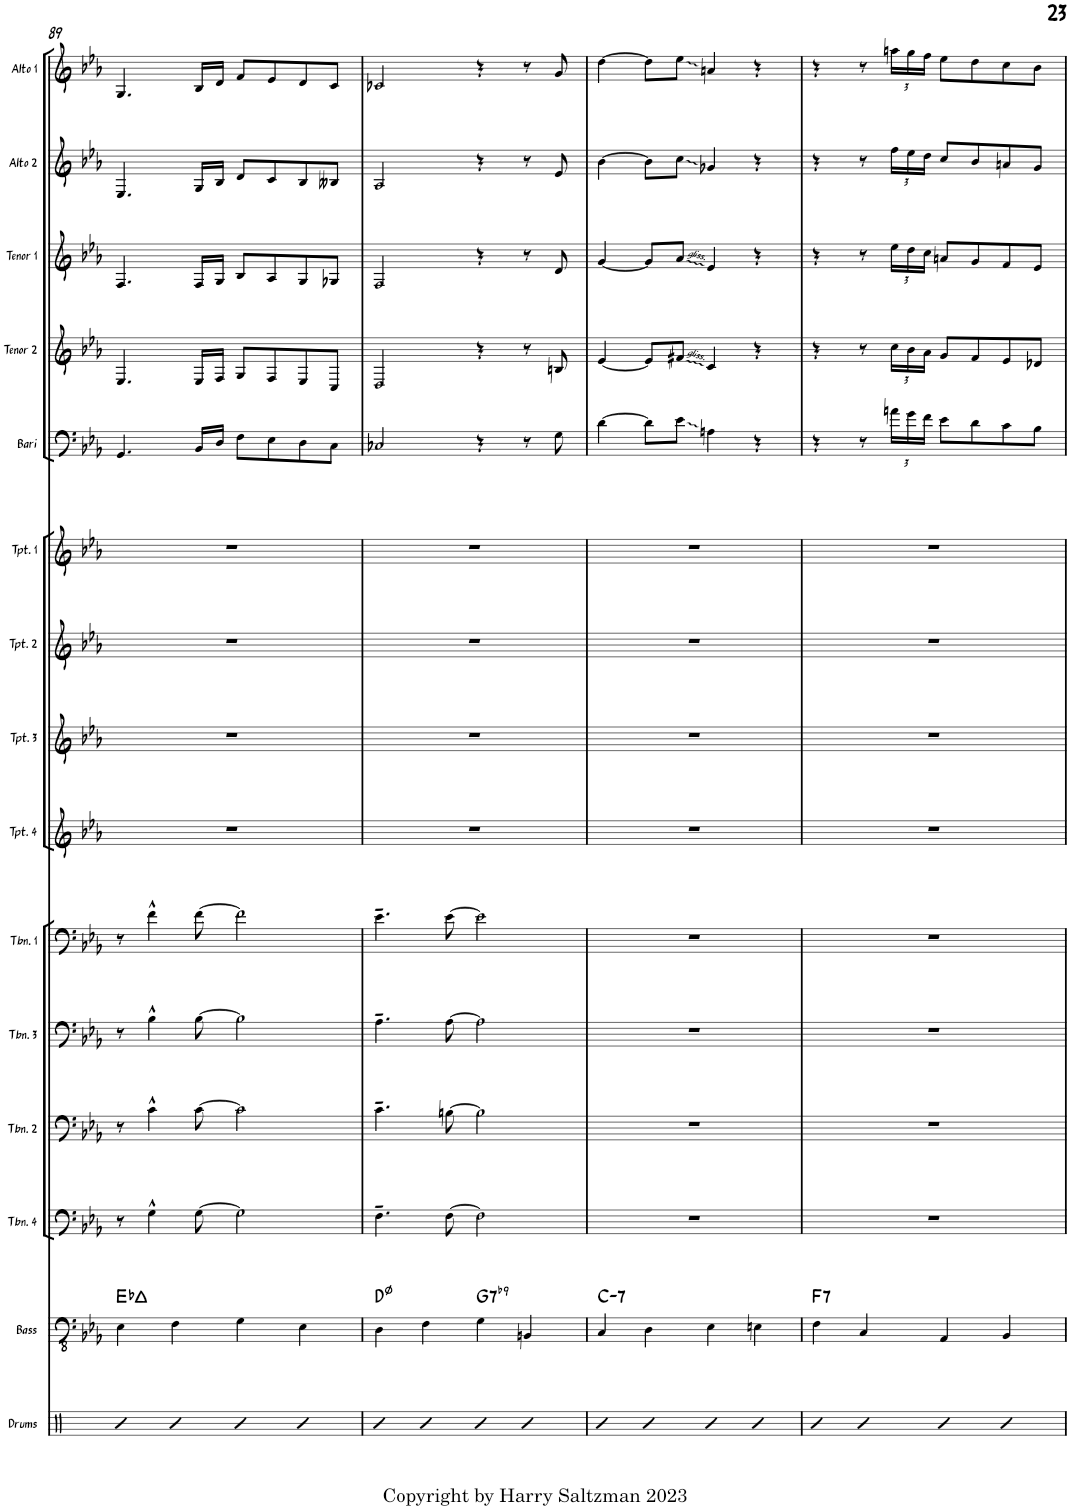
**kern	**kern	**harte	**kern	**kern	**harte	**kern	**harte	**kern	**kern	**kern	**kern	**kern	**kern	**kern	**kern	**kern	**kern	**kern	**kern	**kern
*part17	*part16	*part16	*part15	*part15	*part15	*part14	*part14	*part13	*part12	*part11	*part10	*part9	*part8	*part7	*part6	*part5	*part4	*part3	*part2	*part1
*staff18	*staff17	*	*staff16	*staff15	*	*staff14	*	*staff13	*staff12	*staff11	*staff10	*staff9	*staff8	*staff7	*staff6	*staff5	*staff4	*staff3	*staff2	*staff1
*I"Drums	*I"Bass	*	*I"Piano	*	*	*I"Guitar / Keys	*	*I"Trombone 4	*I"Trombone 2	*I"Trombone 3	*I"Trombone 1	*I"Trumpet 4	*I"Trumpet 3	*I"Trumpet 2	*I"Trumpet 1	*I"Bari Sax	*I"Tenor Sax 2	*I"Tenor Sax 1	*I"Alto Sax 2	*I"Alto Sax 1
*I'Drums	*I'Bass	*	*I'Pno.	*	*	*I'Git / key	*	*I'Tbn. 4	*I'Tbn. 2	*I'Tbn. 3	*I'Tbn. 1	*I'Tpt. 4	*I'Tpt. 3	*I'Tpt. 2	*I'Tpt. 1	*I'Bari	*I'Tenor 2	*I'Tenor 1	*I'Alto 2	*I'Alto 1
!!LO:PB:g=z
*clefX	*clefFv4	*	*clefF4	*clefG2	*	*clefGv2	*	*clefF4	*clefF4	*clefF4	*clefF4	*clefG2	*clefG2	*clefG2	*clefG2	*clefF4	*clefG2	*clefG2	*clefG2	*clefG2
*	*	*	*	*	*	*	*	*	*	*	*	*Trd1c2	*Trd1c2	*Trd1c2	*Trd1c2	*Trd12c21	*Trd8c14	*Trd8c14	*Trd5c9	*Trd5c9
*k[]	*k[b-e-a-]	*	*k[b-e-a-]	*k[b-e-a-]	*	*k[b-e-a-]	*	*k[b-e-a-]	*k[b-e-a-]	*k[b-e-a-]	*k[b-e-a-]	*k[b-e-a-]	*k[b-e-a-]	*k[b-e-a-]	*k[b-e-a-]	*k[b-e-a-]	*k[b-e-a-]	*k[b-e-a-]	*k[b-e-a-]	*k[b-e-a-]
*M4/4	*M4/4	*	*M4/4	*M4/4	*	*M4/4	*	*M4/4	*M4/4	*M4/4	*M4/4	*M4/4	*M4/4	*M4/4	*M4/4	*M4/4	*M4/4	*M4/4	*M4/4	*M4/4
=89	=89	=89	=89	=89	=89	=89	=89	=89	=89	=89	=89	=89	=89	=89	=89	=89	=89	=89	=89	=89
4R	4EE-\	Eb:maj	4D	4b-	Eb:maj	4D	Eb:maj	8r	8r	8r	8r	1r	1r	1r	1r	4.GG/	4.E-/	4.F/	4.E-/	4.G/
.	.	.	.	.	.	.	.	4G^^\	4c^^\	4B-^^\	4f^^\	.	.	.	.	.	.	.	.	.
4R	4FF\	.	4D	4b-	.	4D	.	.	.	.	.	.	.	.	.	.	.	.	.	.
.	.	.	.	.	.	.	.	[8G\	[8c\	[8B-\	[8f\	.	.	.	.	16BB-/LL	16E-/LL	16F/LL	16G/LL	16B-/LL
.	.	.	.	.	.	.	.	.	.	.	.	.	.	.	.	16D/JJ	16F/JJ	16G/JJ	16B-/JJ	16d/JJ
4R	4GG\	.	4D	4b-	.	4D	.	2G\]	2c\]	2B-\]	2f\]	.	.	.	.	8F\L	8G/L	8B-/L	8d/L	8f/L
.	.	.	.	.	.	.	.	.	.	.	.	.	.	.	.	8E-\	8F/	8A-/	8c/	8e-/
4R	4EE-\	.	4D	4b-	.	4D	.	.	.	.	.	.	.	.	.	8D\	8E-/	8G/	8B-/	8d/
.	.	.	.	.	.	.	.	.	.	.	.	.	.	.	.	8C\J	8C/J	8G-X/J	8B--X/J	8c/J
=90	=90	=90	=90	=90	=90	=90	=90	=90	=90	=90	=90	=90	=90	=90	=90	=90	=90	=90	=90	=90
4R	4DD\	D:hdim7	4D	4b-	D:hdim7	4D	D:hdim7	4.F~\	4.c~\	4.A-~\	4.e-~\	1r	1r	1r	1r	2C-X/	2D/	2F/	2A-/	2c-X/
4R	4FF\	.	4D	4b-	.	4D	.	.	.	.	.	.	.	.	.	.	.	.	.	.
.	.	.	.	.	.	.	.	[8F\	[8Bn\	[8A-\	[8e-\	.	.	.	.	.	.	.	.	.
!	!	!LO:H:kt=7	!	!	!LO:H:kt=7	!	!LO:H:kt=7	!	!	!	!	!	!	!	!	!	!	!	!	!
4R	4GG\	G:7(b9)	4D	4b-	G:7(b9)	4D	G:7(b9)	2F\]	2B\]	2A-\]	2e-\]	.	.	.	.	4r	4r	4r	4r	4r
4R	4BBBn/	.	4D	4b-	.	4D	.	.	.	.	.	.	.	.	.	8r	8r	8r	8r	8r
.	.	.	.	.	.	.	.	.	.	.	.	.	.	.	.	8G\	8Bn/	8d/	8e-/	8g/
=91	=91	=91	=91	=91	=91	=91	=91	=91	=91	=91	=91	=91	=91	=91	=91	=91	=91	=91	=91	=91
!	!	!LO:H:kt=7	!	!	!LO:H:kt=7	!	!LO:H:kt=7	!	!	!	!	!	!	!	!	!	!	!	!	!
4R	4CC/	C:min7	4D	4b-	C:min7	4D	C:min7	1r	1r	1r	1r	1r	1r	1r	1r	[4d\	[4e-/	[4g/	[4b-\	[4dd\
4R	4DD\	.	4D	4b-	.	4D	.	.	.	.	.	.	.	.	.	8d\L]	8e-/L]	8g/L]	8b-\L]	8dd\L]
.	.	.	.	.	.	.	.	.	.	.	.	.	.	.	.	8e-\J	8f#X/J	8a-/J	8cc\J	8ee-\J
4R	4EE-\	.	4D	4b-	.	4D	.	.	.	.	.	.	.	.	.	4An\	4c/	4e-/	4g-X/	4an/
4R	4EEn\	.	4D	4b-	.	4D	.	.	.	.	.	.	.	.	.	4r	4r	4r	4r	4r
=92	=92	=92	=92	=92	=92	=92	=92	=92	=92	=92	=92	=92	=92	=92	=92	=92	=92	=92	=92	=92
!	!	!LO:H:kt=7	!	!	!LO:H:kt=7	!	!LO:H:kt=7	!	!	!	!	!	!	!	!	!	!	!	!	!
4R	4FF\	F:7	4D	4b-	F:7	4D	F:7	1r	1r	1r	1r	1r	1r	1r	1r	4r	4r	4r	4r	4r
4R	4CC/	.	4D	4b-	.	4D	.	.	.	.	.	.	.	.	.	8r	8r	8r	8r	8r
*	*	*	*	*	*	*	*	*	*	*	*	*	*	*	*	*Xbrackettup	*Xbrackettup	*Xbrackettup	*Xbrackettup	*Xbrackettup
.	.	.	.	.	.	.	.	.	.	.	.	.	.	.	.	24an\LL	24cc\LL	24ee-\LL	24ff\LL	24aan\LL
.	.	.	.	.	.	.	.	.	.	.	.	.	.	.	.	24g\	24b-\	24dd\	24ee-\	24gg\
.	.	.	.	.	.	.	.	.	.	.	.	.	.	.	.	24f\JJ	24a-\JJ	24cc\JJ	24dd\JJ	24ff\JJ
4R	4AAA-/	.	4D	4b-	.	4D	.	.	.	.	.	.	.	.	.	8e-\L	8g/L	8an/L	8cc/L	8ee-\L
.	.	.	.	.	.	.	.	.	.	.	.	.	.	.	.	8d\	8f/	8g/	8b-/	8dd\
4R	4BBB-/	.	4D	4b-	.	4D	.	.	.	.	.	.	.	.	.	8c\	8e-/	8f/	8an/	8cc\
.	.	.	.	.	.	.	.	.	.	.	.	.	.	.	.	8B-\J	8d-X/J	8e-/J	8g/J	8b-\J
=	=	=	=	=	=	=	=	=	=	=	=	=	=	=	=	=	=	=	=	=
*-	*-	*-	*-	*-	*-	*-	*-	*-	*-	*-	*-	*-	*-	*-	*-	*-	*-	*-	*-	*-
